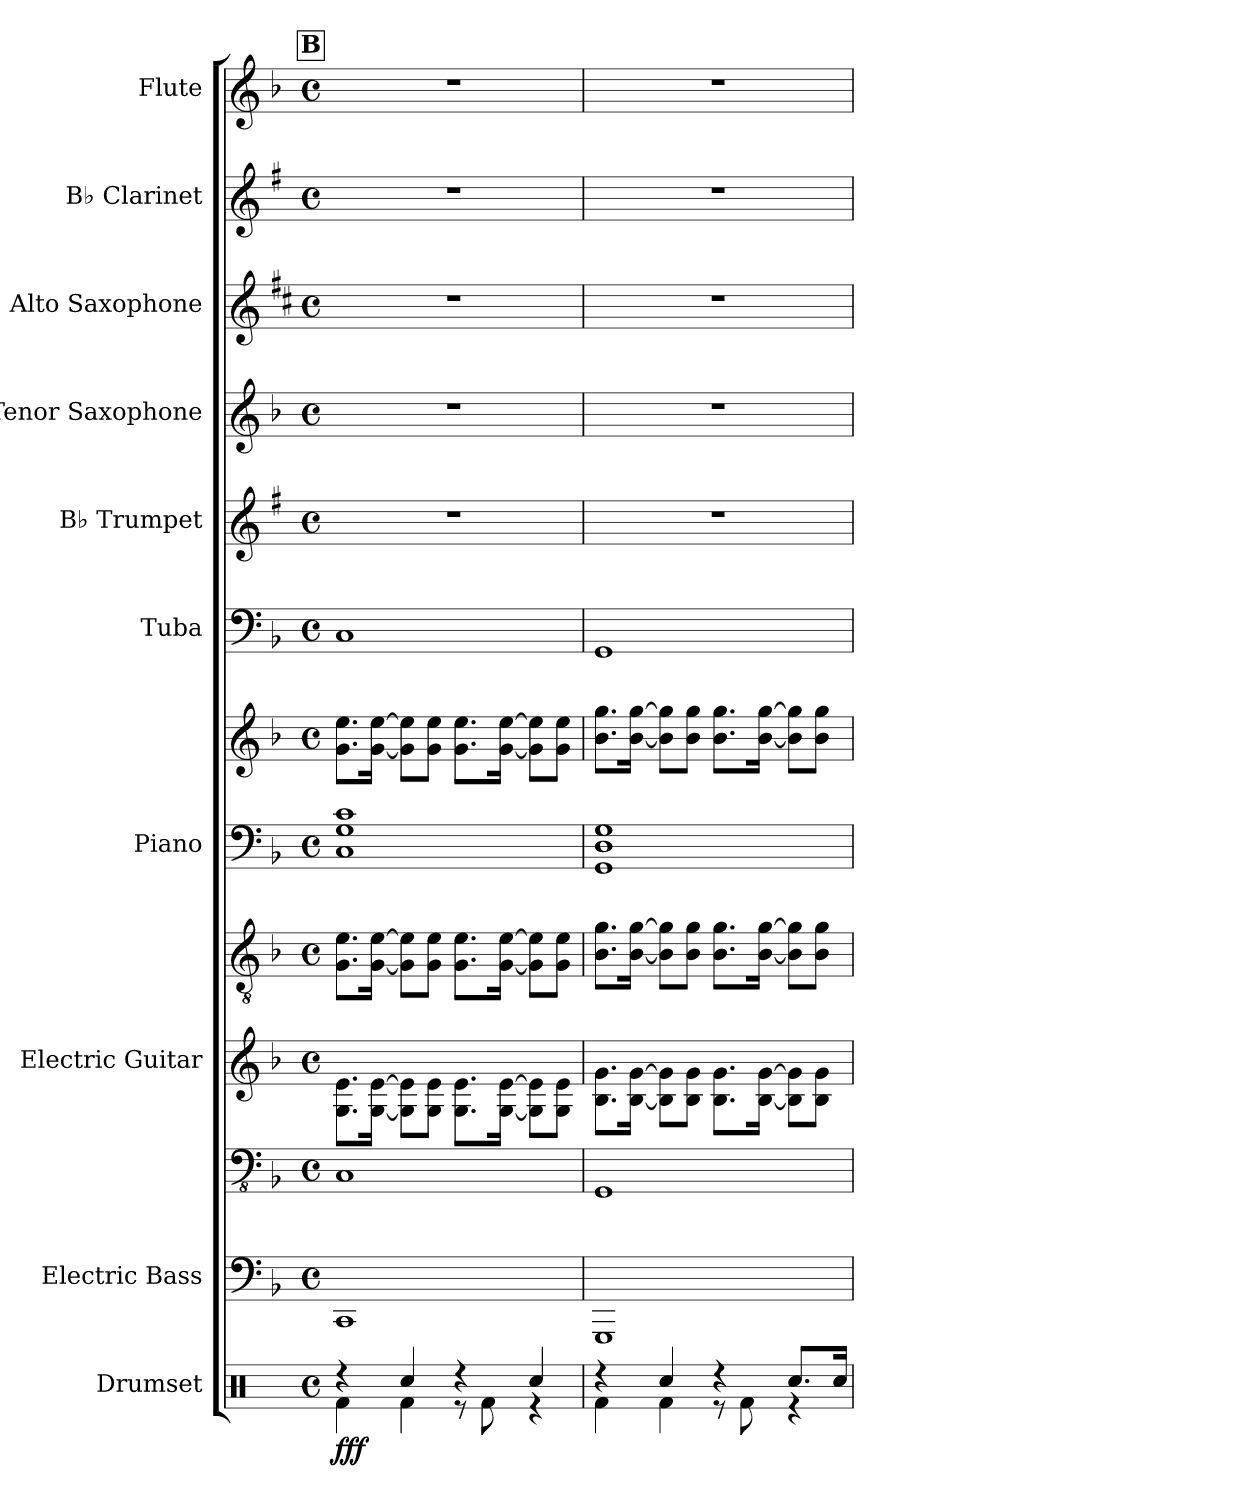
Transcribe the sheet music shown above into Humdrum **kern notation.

**kern	**dynam	**kern	**kern	**kern	**kern	**kern	**kern	**kern	**kern	**kern	**kern	**kern	**kern
*part10	*part10	*part9	*part9	*part8	*part8	*part7	*part7	*part6	*part5	*part4	*part3	*part2	*part1
*staff13	*staff13	*staff12	*staff11	*staff10	*staff9	*staff8	*staff7	*staff6	*staff5	*staff4	*staff3	*staff2	*staff1
*I"Drumset	*	*I"Electric Bass	*	*I"Electric Guitar	*	*I"Piano	*	*I"Tuba	*I"B♭ Trumpet	*I"Tenor Saxophone	*I"Alto Saxophone	*I"B♭ Clarinet	*I"Flute
*I'Drs.	*	*I'El. B.	*	*I'El. Guit.	*	*I'Pno.	*	*I'Tba.	*I'B♭ Tpt.	*I'T. Sax.	*I'A. Sax.	*I'B♭ Cl.	*I'Fl.
*clefX	*	*	*clefFv4	*	*clefGv2	*clefF4	*clefG2	*clefF4	*clefG2	*clefG2	*clefG2	*clefG2	*clefG2
*	*	*	*	*	*	*	*	*	*ITrd1c2	*ITrd8c14	*ITrd5c9	*ITrd1c2	*
*k[]	*	*k[b-]	*k[b-]	*k[b-]	*k[b-]	*k[b-]	*k[b-]	*k[b-]	*k[b-]	*k[b-]	*k[b-]	*k[b-]	*k[b-]
*M4/4	*	*M4/4	*M4/4	*M4/4	*M4/4	*M4/4	*M4/4	*M4/4	*M4/4	*M4/4	*M4/4	*M4/4	*M4/4
*met(c)	*	*met(c)	*met(c)	*met(c)	*met(c)	*met(c)	*met(c)	*met(c)	*met(c)	*met(c)	*met(c)	*met(c)	*met(c)
!!LO:REH:place=s1:a:B:fs=14:t=B
=9	=9	=9	=9	=9	=9	=9	=9	=9	=9	=9	=9	=9	=9
*^	*	*	*	*	*	*	*	*	*	*	*	*	*
!	!	!LO:DY:b	!	!	!	!	!	!	!	!	!	!	!	!
4r	4Rf\	fff	1CC	1CC	8.G\ 8.e\L	8.G\ 8.e\L	1C 1G 1c	8.g\ 8.ee\L	1C	1r	1r	1r	1r	1r
.	.	.	.	.	[16G\ [16e\Jk	[16G\ [16e\Jk	.	[16g\ [16ee\Jk	.	.	.	.	.	.
4Rcc/	4Rf\	.	.	.	8G\] 8e\]L	8G\] 8e\]L	.	8g\] 8ee\]L	.	.	.	.	.	.
.	.	.	.	.	8G\ 8e\J	8G\ 8e\J	.	8g\ 8ee\J	.	.	.	.	.	.
4r	8r	.	.	.	8.G\ 8.e\L	8.G\ 8.e\L	.	8.g\ 8.ee\L	.	.	.	.	.	.
.	8Rf\	.	.	.	.	.	.	.	.	.	.	.	.	.
.	.	.	.	.	[16G\ [16e\Jk	[16G\ [16e\Jk	.	[16g\ [16ee\Jk	.	.	.	.	.	.
4Rcc/	4r	.	.	.	8G\] 8e\]L	8G\] 8e\]L	.	8g\] 8ee\]L	.	.	.	.	.	.
.	.	.	.	.	8G\ 8e\J	8G\ 8e\J	.	8g\ 8ee\J	.	.	.	.	.	.
!!LO:PB:g=z
=10	=10	=10	=10	=10	=10	=10	=10	=10	=10	=10	=10	=10	=10	=10
4r	4Rf\	.	1GGG	1GGG	8.B-\ 8.g\L	8.B-\ 8.g\L	1GG 1D 1G	8.b-\ 8.gg\L	1GG	1r	1r	1r	1r	1r
.	.	.	.	.	[16B-\ [16g\Jk	[16B-\ [16g\Jk	.	[16b-\ [16gg\Jk	.	.	.	.	.	.
4Rcc/	4Rf\	.	.	.	8B-\] 8g\]L	8B-\] 8g\]L	.	8b-\] 8gg\]L	.	.	.	.	.	.
.	.	.	.	.	8B-\ 8g\J	8B-\ 8g\J	.	8b-\ 8gg\J	.	.	.	.	.	.
4r	8r	.	.	.	8.B-\ 8.g\L	8.B-\ 8.g\L	.	8.b-\ 8.gg\L	.	.	.	.	.	.
.	8Rf\	.	.	.	.	.	.	.	.	.	.	.	.	.
.	.	.	.	.	[16B-\ [16g\Jk	[16B-\ [16g\Jk	.	[16b-\ [16gg\Jk	.	.	.	.	.	.
8.Rcc/L	4r	.	.	.	8B-\] 8g\]L	8B-\] 8g\]L	.	8b-\] 8gg\]L	.	.	.	.	.	.
.	.	.	.	.	8B-\ 8g\J	8B-\ 8g\J	.	8b-\ 8gg\J	.	.	.	.	.	.
16Rcc/Jk	.	.	.	.	.	.	.	.	.	.	.	.	.	.
*v	*v	*	*	*	*	*	*	*	*	*	*	*	*	*
=	=	=	=	=	=	=	=	=	=	=	=	=	=
*-	*-	*-	*-	*-	*-	*-	*-	*-	*-	*-	*-	*-	*-
